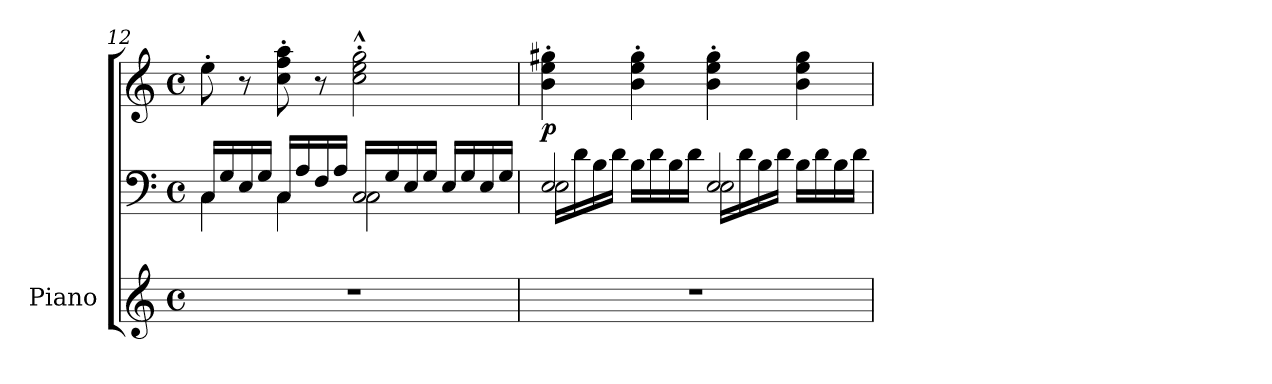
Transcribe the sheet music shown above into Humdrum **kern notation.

**kern	**kern	**kern	**dynam
*part1	*part1	*part1	*part1
*staff3	*staff2	*staff1	*staff1/2/3
*I"Piano	*	*	*
*I'Pno	*	*	*
!!LO:LB:g=z
*clefG2	*clefF4	*clefG2	*
*k[]	*k[]	*k[]	*
*M4/4	*M4/4	*M4/4	*
*met(c)	*met(c)	*met(c)	*
=12	=12	=12	=12
*	*^	*	*
1r	16C/LL	4C\	8ee'\	.
.	16G/	.	.	.
.	16E/	.	8r	.
.	16G/JJ	.	.	.
.	16C/LL	4C\	8cc\' 8ff\' 8aa\'	.
.	16A/	.	.	.
.	16F/	.	8r	.
.	16A/JJ	.	.	.
!	!LO:N:head=open	!	!	!
.	16C/LL	2C\	2cc\'^^ 2ee\'^^ 2gg\'^^	.
.	16G/	.	.	.
.	16E/	.	.	.
.	16G/JJ	.	.	.
.	16E/LL	.	.	.
.	16G/	.	.	.
.	16E/	.	.	.
.	16G/JJ	.	.	.
=13	=13	=13	=13	=13
!	!	!LO:N:head=open	!	!LO:DY:b
1r	2E/	16E\LL	4b\' 4ee\' 4gg#X\'	p
.	.	16d\	.	.
.	.	16B\	.	.
.	.	16d\JJ	.	.
.	.	16B\LL	4b\' 4ee\' 4gg#\'	.
.	.	16d\	.	.
.	.	16B\	.	.
.	.	16d\JJ	.	.
!	!	!LO:N:head=open	!	!
.	2E/	16E\LL	4b\' 4ee\' 4gg#\'	.
.	.	16d\	.	.
.	.	16B\	.	.
.	.	16d\JJ	.	.
.	.	16B\LL	4b\ 4ee\ 4gg#\	.
.	.	16d\	.	.
.	.	16B\	.	.
.	.	16d\JJ	.	.
*	*v	*v	*	*
=	=	=	=
*-	*-	*-	*-
